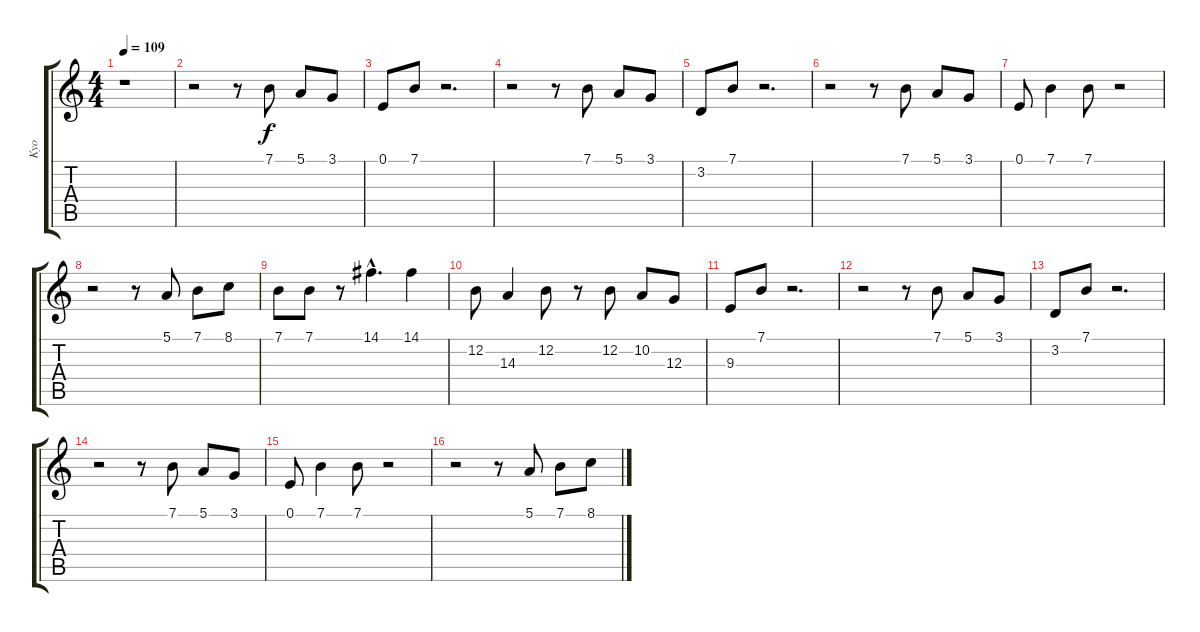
\track ("Kyo" "Kyo") {instrument synthvoice}
\staff {score tabs}
\tuning (E4 B3 G3 D3 A2 E2) {hide}
\ts (4 4)
\tempo 109
\clef g2
\ks c
r.1{dy f} |
r.2 r.8 7.1.8 5.1.8 3.1.8 |
0.1.8 7.1.8 r.2{d} |
r.2 r.8 7.1.8 5.1.8 3.1.8 |
3.2.8 7.1.8 r.2{d} |
r.2 r.8 7.1.8 5.1.8 3.1.8 |
0.1.8 7.1.4 7.1.8 r.2 |
r.2 r.8 5.1.8 7.1.8 8.1.8 |
7.1.8 7.1.8 r.8 14.1{hac}.4{d} 14.1.4 |
12.2.8 14.3.4 12.2.8 r.8 12.2.8 10.2.8 12.3.8 |
9.3.8 7.1.8 r.2{d} |
r.2 r.8 7.1.8 5.1.8 3.1.8 |
3.2.8 7.1.8 r.2{d} |
r.2 r.8 7.1.8 5.1.8 3.1.8 |
0.1.8 7.1.4 7.1.8 r.2 |
r.2 r.8 5.1.8 7.1.8 8.1.8
